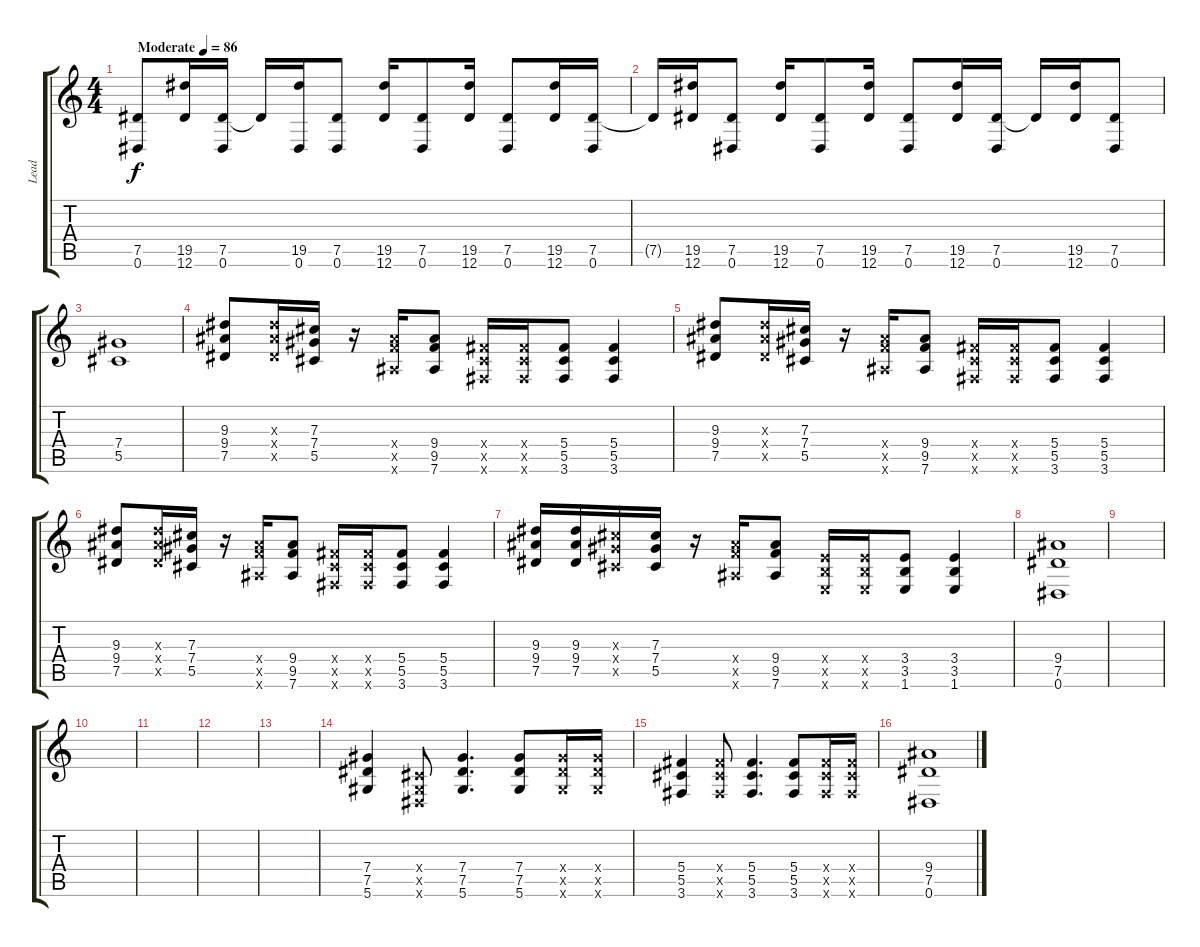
\track ("Lead" "Lead") {instrument distortionguitar}
\staff {score tabs}
\tuning (Eb4 Bb3 Gb3 Db3 Ab2 Eb2) {hide}
\ts (4 4)
\tempo (86 "Moderate")
\clef g2
\ks c
(7.5 0.6).8{dy f instrument distortionguitar} (19.5 12.6).16 (7.5 0.6).16 7.5{t}.16 (19.5 0.6).16 (7.5 0.6).8 (19.5 12.6).16 (7.5 0.6).8 (19.5 12.6).16 (7.5 0.6).8 (19.5 12.6).16 (7.5 0.6).16 |
7.5{t}.16 (19.5 12.6).16 (7.5 0.6).8 (19.5 12.6).16 (7.5 0.6).8 (19.5 12.6).16 (7.5 0.6).8 (19.5 12.6).16 (7.5 0.6).16 7.5{t}.16 (19.5 12.6).16 (7.5 0.6).8 |
(7.4 5.5).1 |
(9.3 9.4 7.5).8 (9.3{x} 9.4{x} 7.5{x}).16 (7.3 7.4 5.5).16 r.16 (9.4{x} 9.5{x} 7.6{x}).16 (9.4 9.5 7.6).8 (5.4{x} 5.5{x} 3.6{x}).16 (5.4{x} 5.5{x} 3.6{x}).16 (5.4 5.5 3.6).8 (5.4 5.5 3.6).4 |
(9.3 9.4 7.5).8 (9.3{x} 9.4{x} 7.5{x}).16 (7.3 7.4 5.5).16 r.16 (9.4{x} 9.5{x} 7.6{x}).16 (9.4 9.5 7.6).8 (5.4{x} 5.5{x} 3.6{x}).16 (5.4{x} 5.5{x} 3.6{x}).16 (5.4 5.5 3.6).8 (5.4 5.5 3.6).4 |
(9.3 9.4 7.5).8 (9.3{x} 9.4{x} 7.5{x}).16 (7.3 7.4 5.5).16 r.16 (9.4{x} 9.5{x} 7.6{x}).16 (9.4 9.5 7.6).8 (5.4{x} 5.5{x} 3.6{x}).16 (5.4{x} 5.5{x} 3.6{x}).16 (5.4 5.5 3.6).8 (5.4 5.5 3.6).4 |
(9.3 9.4 7.5).16 (9.3 9.4 7.5).16 (7.3{x} 7.4{x} 5.5{x}).16 (7.3 7.4 5.5).16 r.16 (9.4{x} 9.5{x} 7.6{x}).16 (9.4 9.5 7.6).8 (3.4{x} 3.5{x} 1.6{x}).16 (3.4{x} 3.5{x} 1.6{x}).16 (3.4 3.5 1.6).8 (3.4 3.5 1.6).4 |
(9.4 7.5 0.6).1 |
|
|
|
|
|
(7.4 7.5 5.6).4 (0.4{x} 0.5{x} 0.6{x}).8 (7.4 7.5 5.6).4{d} (7.4 7.5 5.6).8 (7.4{x} 7.5{x} 5.6{x}).16 (7.4{x} 7.5{x} 5.6{x}).16 |
(5.4 5.5 3.6).4 (5.4{x} 5.5{x} 3.6{x}).8 (5.4 5.5 3.6).4{d} (5.4 5.5 3.6).8 (5.4{x} 5.5{x} 3.6{x}).16 (5.4{x} 5.5{x} 3.6{x}).16 |
(9.4 7.5 0.6).1
